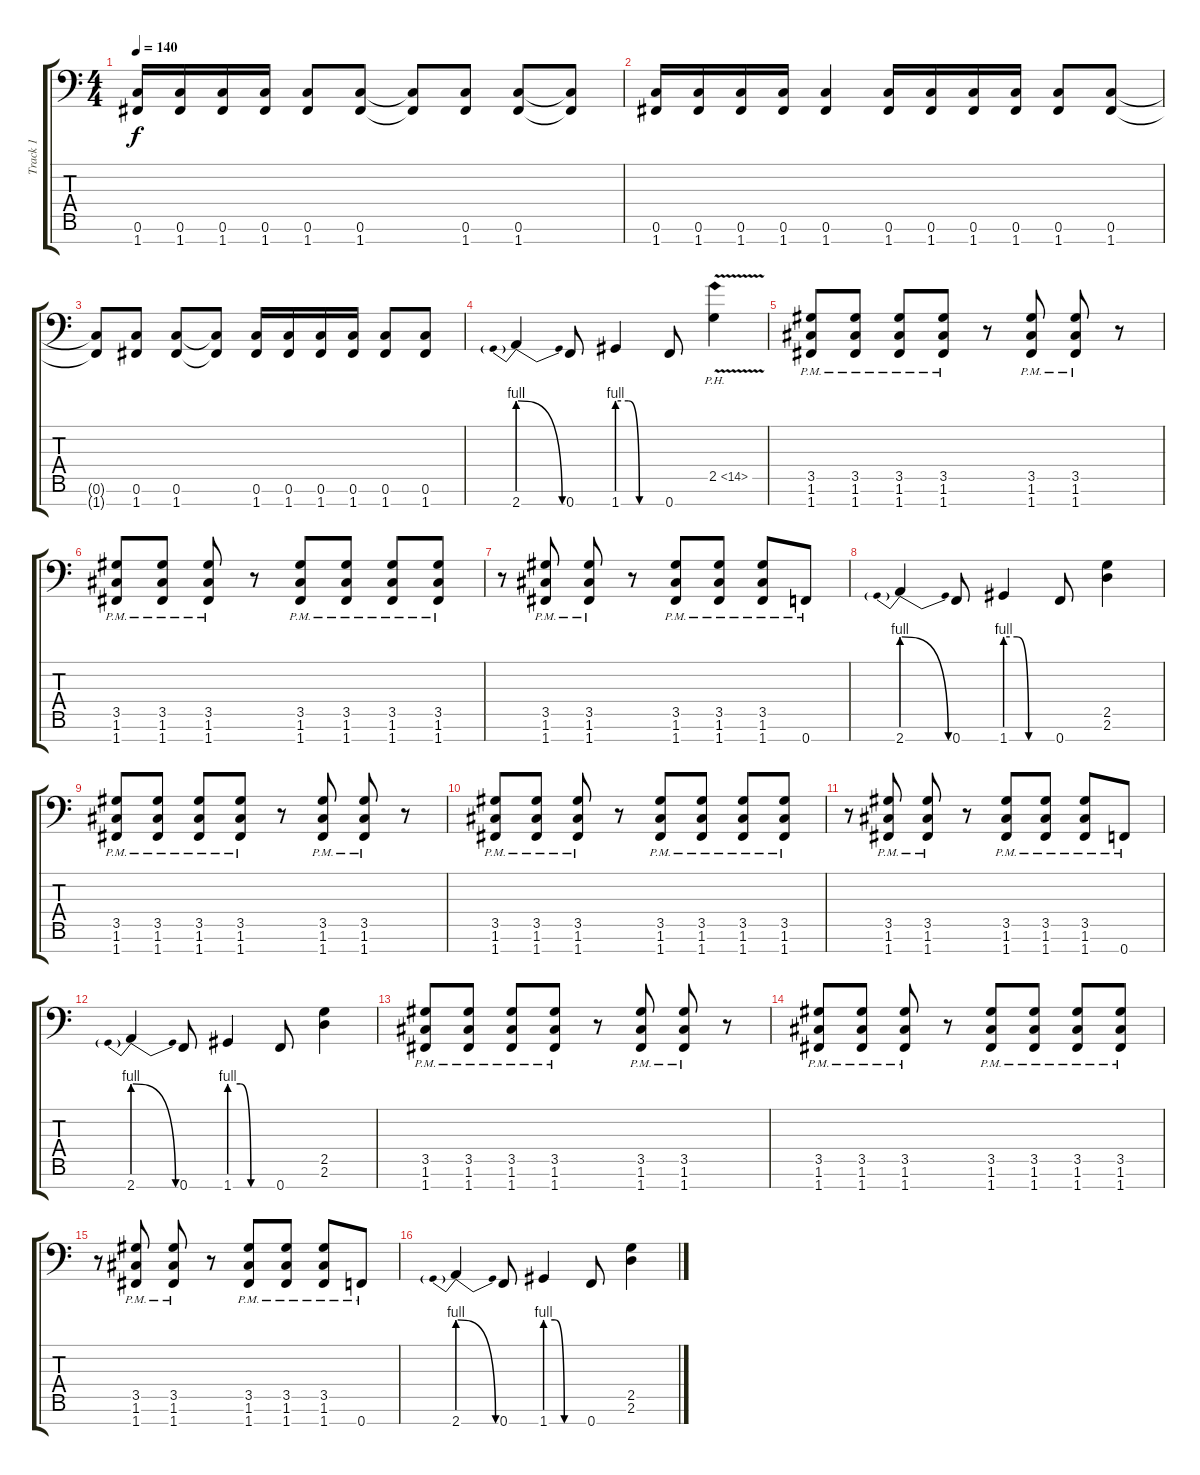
\track ("Track 1" "Track 1") {instrument distortionguitar}
\staff {score tabs}
\tuning (C4 G3 Eb3 Bb2 F2 C2 F1) {hide}
\ts (4 4)
\tempo 140
\clef f4
\ks c
(0.6 1.7).16{dy f volume 16 instrument distortionguitar} (0.6 1.7).16 (0.6 1.7).16 (0.6 1.7).16 (0.6 1.7).8 (0.6 1.7).8 (0.6{t} 1.7{t}).8 (0.6 1.7).8 (0.6 1.7).8 (0.6{t} 1.7{t}).8 |
(0.6 1.7).16 (0.6 1.7).16 (0.6 1.7).16 (0.6 1.7).16 (0.6 1.7).4 (0.6 1.7).16 (0.6 1.7).16 (0.6 1.7).16 (0.6 1.7).16 (0.6 1.7).8 (0.6 1.7).8 |
(0.6{t} 1.7{t}).8 (0.6 1.7).8 (0.6 1.7).8 (0.6{t} 1.7{t}).8 (0.6 1.7).16 (0.6 1.7).16 (0.6 1.7).16 (0.6 1.7).16 (0.6 1.7).8 (0.6 1.7).8 |
2.7{be (prebendrelease 0 4 60 0)}.4 0.7.8 1.7{be (custom 0 4 15 4 30 0 60 0)}.4 0.7.8 2.5{ph 12 v}.4 |
(3.5{pm} 1.6{pm} 1.7{pm}).8 (3.5{pm} 1.6{pm} 1.7{pm}).8 (3.5{pm} 1.6{pm} 1.7{pm}).8 (3.5{pm} 1.6{pm} 1.7{pm}).8 r.8 (3.5{pm} 1.6{pm} 1.7{pm}).8 (3.5{pm} 1.6{pm} 1.7{pm}).8 r.8 |
(3.5{pm} 1.6{pm} 1.7{pm}).8 (3.5{pm} 1.6{pm} 1.7{pm}).8 (3.5{pm} 1.6{pm} 1.7{pm}).8 r.8 (3.5{pm} 1.6{pm} 1.7{pm}).8 (3.5{pm} 1.6{pm} 1.7{pm}).8 (3.5{pm} 1.6{pm} 1.7{pm}).8 (3.5{pm} 1.6{pm} 1.7{pm}).8 |
r.8 (3.5{pm} 1.6{pm} 1.7{pm}).8 (3.5{pm} 1.6{pm} 1.7{pm}).8 r.8 (3.5{pm} 1.6{pm} 1.7{pm}).8 (3.5{pm} 1.6{pm} 1.7{pm}).8 (3.5{pm} 1.6{pm} 1.7{pm}).8 0.7{pm}.8 |
2.7{be (prebendrelease 0 4 60 0)}.4 0.7.8 1.7{be (custom 0 4 15 4 30 0 60 0)}.4 0.7.8 (2.5 2.6).4 |
(3.5{pm} 1.6{pm} 1.7{pm}).8 (3.5{pm} 1.6{pm} 1.7{pm}).8 (3.5{pm} 1.6{pm} 1.7{pm}).8 (3.5{pm} 1.6{pm} 1.7{pm}).8 r.8 (3.5{pm} 1.6{pm} 1.7{pm}).8 (3.5{pm} 1.6{pm} 1.7{pm}).8 r.8 |
(3.5{pm} 1.6{pm} 1.7{pm}).8 (3.5{pm} 1.6{pm} 1.7{pm}).8 (3.5{pm} 1.6{pm} 1.7{pm}).8 r.8 (3.5{pm} 1.6{pm} 1.7{pm}).8 (3.5{pm} 1.6{pm} 1.7{pm}).8 (3.5{pm} 1.6{pm} 1.7{pm}).8 (3.5{pm} 1.6{pm} 1.7{pm}).8 |
r.8 (3.5{pm} 1.6{pm} 1.7{pm}).8 (3.5{pm} 1.6{pm} 1.7{pm}).8 r.8 (3.5{pm} 1.6{pm} 1.7{pm}).8 (3.5{pm} 1.6{pm} 1.7{pm}).8 (3.5{pm} 1.6{pm} 1.7{pm}).8 0.7{pm}.8 |
2.7{be (prebendrelease 0 4 60 0)}.4 0.7.8 1.7{be (custom 0 4 15 4 30 0 60 0)}.4 0.7.8 (2.5 2.6).4 |
(3.5{pm} 1.6{pm} 1.7{pm}).8 (3.5{pm} 1.6{pm} 1.7{pm}).8 (3.5{pm} 1.6{pm} 1.7{pm}).8 (3.5{pm} 1.6{pm} 1.7{pm}).8 r.8 (3.5{pm} 1.6{pm} 1.7{pm}).8 (3.5{pm} 1.6{pm} 1.7{pm}).8 r.8 |
(3.5{pm} 1.6{pm} 1.7{pm}).8 (3.5{pm} 1.6{pm} 1.7{pm}).8 (3.5{pm} 1.6{pm} 1.7{pm}).8 r.8 (3.5{pm} 1.6{pm} 1.7{pm}).8 (3.5{pm} 1.6{pm} 1.7{pm}).8 (3.5{pm} 1.6{pm} 1.7{pm}).8 (3.5{pm} 1.6{pm} 1.7{pm}).8 |
r.8 (3.5{pm} 1.6{pm} 1.7{pm}).8 (3.5{pm} 1.6{pm} 1.7{pm}).8 r.8 (3.5{pm} 1.6{pm} 1.7{pm}).8 (3.5{pm} 1.6{pm} 1.7{pm}).8 (3.5{pm} 1.6{pm} 1.7{pm}).8 0.7{pm}.8 |
2.7{be (prebendrelease 0 4 60 0)}.4 0.7.8 1.7{be (custom 0 4 15 4 30 0 60 0)}.4 0.7.8 (2.5 2.6).4
